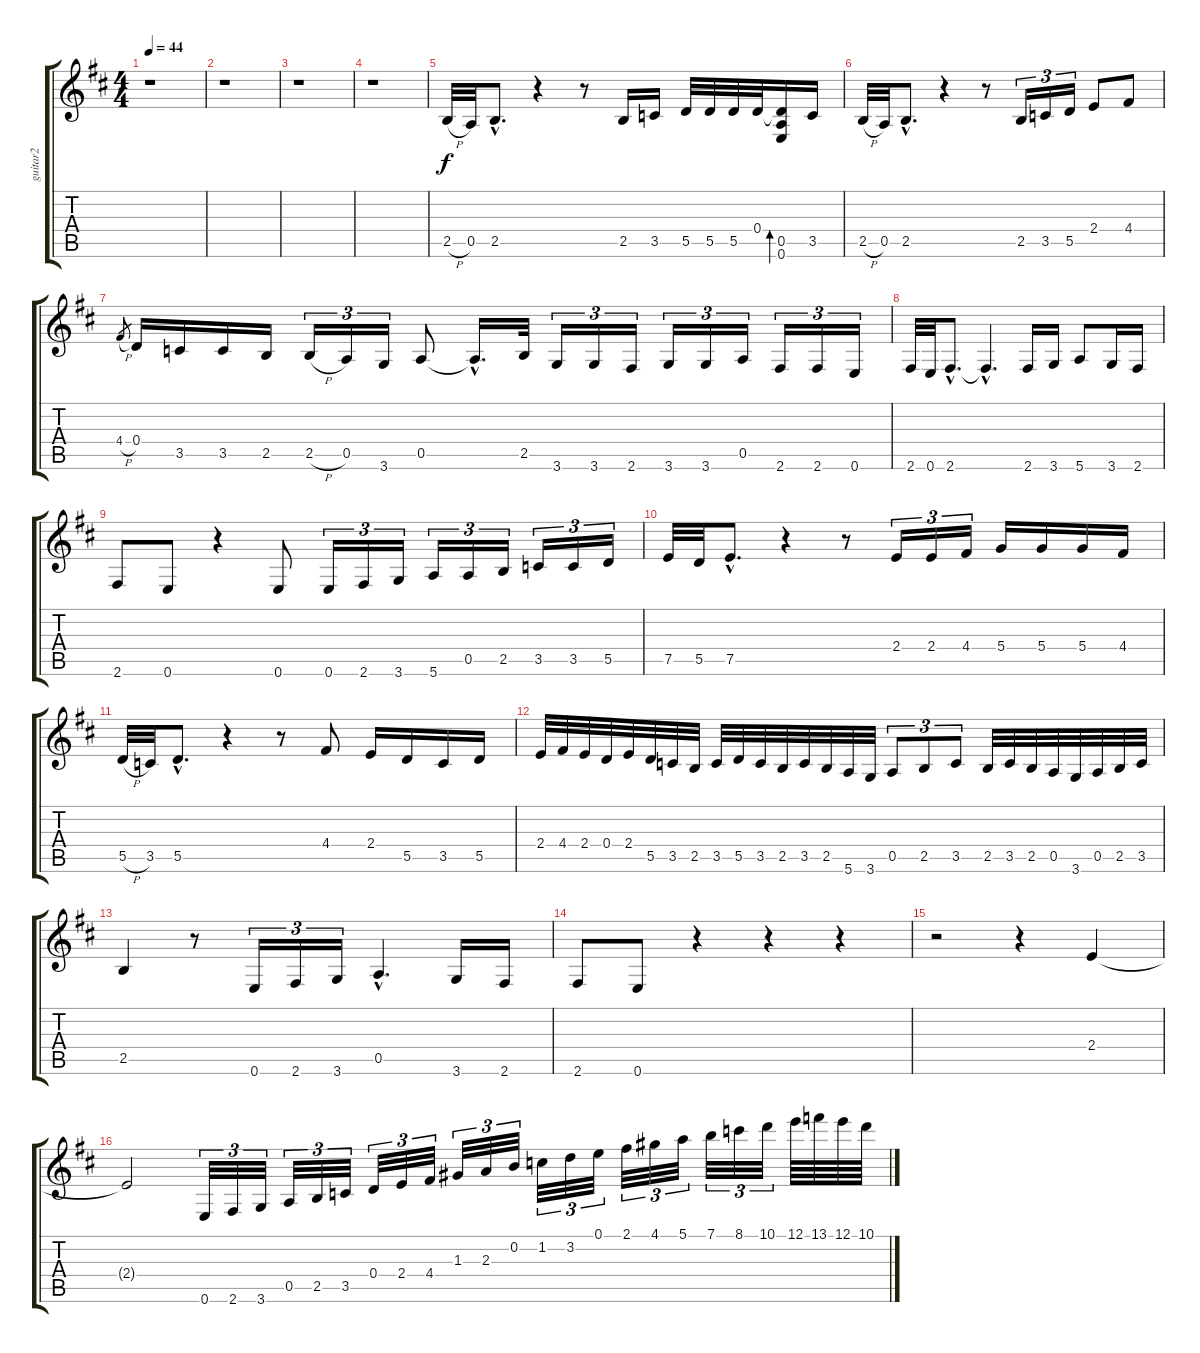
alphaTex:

\track ("guitar2" "guitar2") {instrument acousticguitarnylon}
\staff {score tabs}
\tuning (E4 B3 G3 D3 A2 E2) {hide}
\ts (4 4)
\tempo 44
\clef g2
\ks d
r.1{dy f} |
r.1 |
r.1 |
r.1 |
2.5{h}.32 0.5.32 2.5{hac}.8{d} r.4 r.8 2.5.16 3.5.16 5.5.32 5.5.32 5.5.32 0.4.32 (0.4{t} 0.5 0.6).16{bd 60} 3.5.16 |
2.5{h}.32 0.5.32 2.5{hac}.8{d} r.4 r.8 2.5.16{tu (3 2)} 3.5.16{tu (3 2)} 5.5.16{tu (3 2)} 2.4.8 4.4.8 |
4.4{h}.8{gr} 0.4.16 3.5.16 3.5.16 2.5.16 2.5{h}.16{tu (3 2)} 0.5.16{tu (3 2)} 3.6.16{tu (3 2)} 0.5.8 0.5{hac t}.16{d} 2.5.32 3.6.16{tu (3 2)} 3.6.16{tu (3 2)} 2.6.16{tu (3 2)} 3.6.16{tu (3 2)} 3.6.16{tu (3 2)} 0.5.16{tu (3 2)} 2.6.16{tu (3 2)} 2.6.16{tu (3 2)} 0.6.16{tu (3 2)} |
2.6.32 0.6.32 2.6{hac}.8{d} 2.6{hac t}.4{d} 2.6.16 3.6.16 5.6.8 3.6.16 2.6.16 |
2.6.8 0.6.8 r.4 0.6.8 0.6.16{tu (3 2)} 2.6.16{tu (3 2)} 3.6.16{tu (3 2)} 5.6.16{tu (3 2)} 0.5.16{tu (3 2)} 2.5.16{tu (3 2)} 3.5.16{tu (3 2)} 3.5.16{tu (3 2)} 5.5.16{tu (3 2)} |
7.5.32 5.5.32 7.5{hac}.8{d} r.4 r.8 2.4.16{tu (3 2)} 2.4.16{tu (3 2)} 4.4.16{tu (3 2)} 5.4.16 5.4.16 5.4.16 4.4.16 |
5.5{h}.32 3.5.32 5.5{hac}.8{d} r.4 r.8 4.4.8 2.4.16 5.5.16 3.5.16 5.5.16 |
2.4.32 4.4.32 2.4.32 0.4.32 2.4.32 5.5.32 3.5.32 2.5.32 3.5.32 5.5.32 3.5.32 2.5.32 3.5.32 2.5.32 5.6.32 3.6.32 0.5.8{tu (3 2)} 2.5.8{tu (3 2)} 3.5.8{tu (3 2)} 2.5.32 3.5.32 2.5.32 0.5.32 3.6.32 0.5.32 2.5.32 3.5.32 |
2.5.4 r.8 0.6.16{tu (3 2)} 2.6.16{tu (3 2)} 3.6.16{tu (3 2)} 0.5{hac}.4{d} 3.6.16 2.6.16 |
2.6.8 0.6.8 r.4 r.4 r.4 |
r.2 r.4 2.4.4 |
2.4{t}.2 0.6.32{tu (3 2)} 2.6.32{tu (3 2)} 3.6.32{tu (3 2)} 0.5.32{tu (3 2)} 2.5.32{tu (3 2)} 3.5.32{tu (3 2)} 0.4.32{tu (3 2)} 2.4.32{tu (3 2)} 4.4.32{tu (3 2)} 1.3.32{tu (3 2)} 2.3.32{tu (3 2)} 0.2.32{tu (3 2)} 1.2.32{tu (3 2)} 3.2.32{tu (3 2)} 0.1.32{tu (3 2)} 2.1.32{tu (3 2)} 4.1.32{tu (3 2)} 5.1.32{tu (3 2)} 7.1.32{tu (3 2)} 8.1.32{tu (3 2)} 10.1.32{tu (3 2)} 12.1.64 13.1.64 12.1.64 10.1.64
